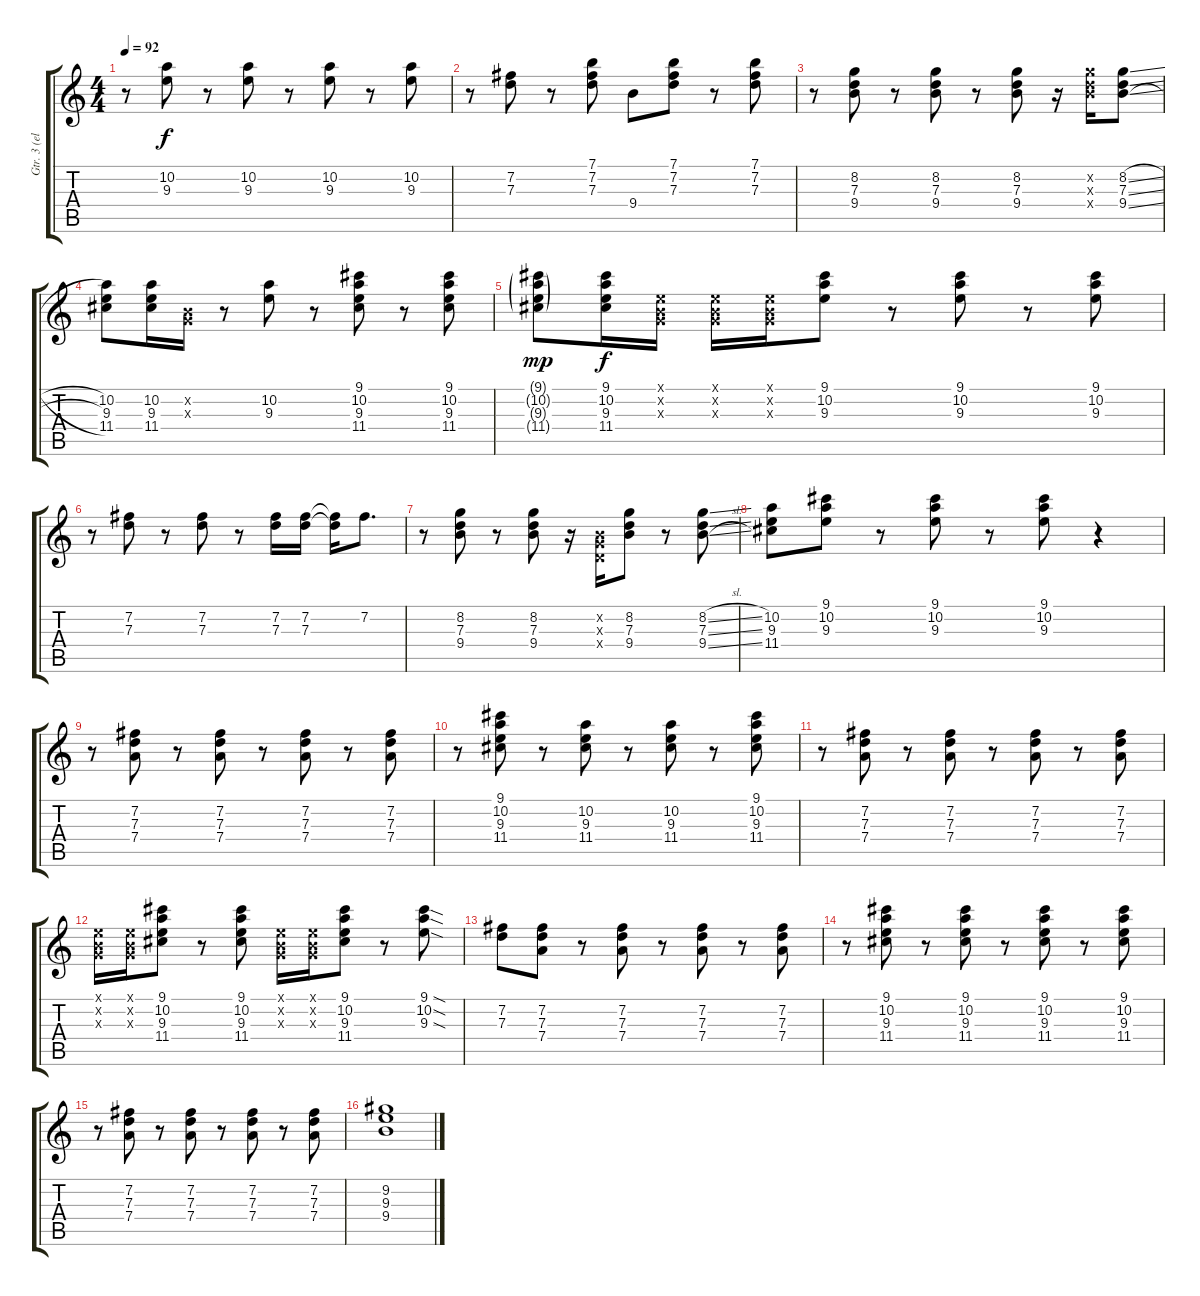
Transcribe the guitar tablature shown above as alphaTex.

\track ("Gtr. 3 (elec.)" "Gtr. 3 (el") {instrument electricguitarjazz}
\staff {score tabs}
\tuning (E4 B3 G3 D3 A2 E2) {hide}
\ts (4 4)
\tempo 92
\clef g2
\ks c
r.8{dy f} (10.2 9.3).8 r.8 (10.2 9.3).8 r.8 (10.2 9.3).8 r.8 (10.2 9.3).8 |
r.8 (7.2 7.3).8 r.8 (7.1 7.2 7.3).8 9.4.8 (7.1 7.2 7.3).8 r.8 (7.1 7.2 7.3).8 |
r.8 (8.2 7.3 9.4).8 r.8 (8.2 7.3 9.4).8 r.8 (8.2 7.3 9.4).8 r.16 (8.2{x} 7.3{x} 9.4{x}).16 (8.2{sl} 7.3{sl} 9.4{sl}).8 |
(10.2 9.3 11.4).8 (10.2 9.3 11.4).16 (0.2{x} 0.3{x}).16 r.8 (10.2 9.3).8 r.8 (9.1 10.2 9.3 11.4).8 r.8 (9.1 10.2 9.3 11.4).8 |
(9.1{g} 10.2{g} 9.3{g} 11.4{g}).8{dy mp} (9.1 10.2 9.3 11.4).16{dy f} (0.1{x} 0.2{x} 0.3{x}).16 (0.1{x} 0.2{x} 0.3{x}).16 (0.1{x} 0.2{x} 0.3{x}).16 (9.1 10.2 9.3).8 r.8 (9.1 10.2 9.3).8 r.8 (9.1 10.2 9.3).8 |
r.8 (7.2 7.3).8 r.8 (7.2 7.3).8 r.8 (7.2 7.3).16 (7.2 7.3).16 (7.2{t} 7.3{t}).16 7.2.8{d} |
r.8 (8.2 7.3 9.4).8 r.8 (8.2 7.3 9.4).8 r.16 (0.2{x} 0.3{x} 0.4{x}).16 (8.2 7.3 9.4).8 r.8 (8.2{sl} 7.3{sl} 9.4{sl}).8 |
(10.2 9.3 11.4).8 (9.1 10.2 9.3).8 r.8 (9.1 10.2 9.3).8 r.8 (9.1 10.2 9.3).8 r.4 |
r.8 (7.2 7.3 7.4).8 r.8 (7.2 7.3 7.4).8 r.8 (7.2 7.3 7.4).8 r.8 (7.2 7.3 7.4).8 |
r.8 (9.1 10.2 9.3 11.4).8 r.8 (10.2 9.3 11.4).8 r.8 (10.2 9.3 11.4).8 r.8 (9.1 10.2 9.3 11.4).8 |
r.8 (7.2 7.3 7.4).8 r.8 (7.2 7.3 7.4).8 r.8 (7.2 7.3 7.4).8 r.8 (7.2 7.3 7.4).8 |
(0.1{x} 0.2{x} 0.3{x}).16 (0.1{x} 0.2{x} 0.3{x}).16 (9.1 10.2 9.3 11.4).8 r.8 (9.1 10.2 9.3 11.4).8 (0.1{x} 0.2{x} 0.3{x}).16 (0.1{x} 0.2{x} 0.3{x}).16 (9.1 10.2 9.3 11.4).8 r.8 (9.1{sod} 10.2{sod} 9.3{sod}).8 |
(7.2 7.3).8 (7.2 7.3 7.4).8 r.8 (7.2 7.3 7.4).8 r.8 (7.2 7.3 7.4).8 r.8 (7.2 7.3 7.4).8 |
r.8 (9.1 10.2 9.3 11.4).8 r.8 (9.1 10.2 9.3 11.4).8 r.8 (9.1 10.2 9.3 11.4).8 r.8 (9.1 10.2 9.3 11.4).8 |
r.8 (7.2 7.3 7.4).8 r.8 (7.2 7.3 7.4).8 r.8 (7.2 7.3 7.4).8 r.8 (7.2 7.3 7.4).8 |
(9.2 9.3 9.4).1
